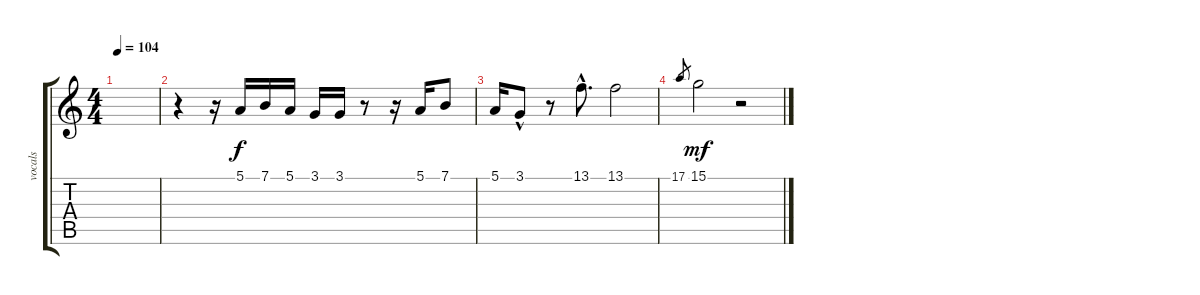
\track ("vocals" "vocals") {instrument lead2sawtooth}
\staff {score tabs}
\tuning (E4 B3 G3 D3 A2 E2) {hide}
\ts (4 4)
\tempo 104
\clef g2
\ks c
|
r.4 r.16 5.1.16 7.1.16 5.1.16 3.1.16 3.1.16 r.8 r.16 5.1.16 7.1.8 |
5.1.16 3.1{hac}.8 r.8 13.1{hac}.8{d} 13.1.2 |
17.1.8{gr} 15.1.2{dy mf} r.2
